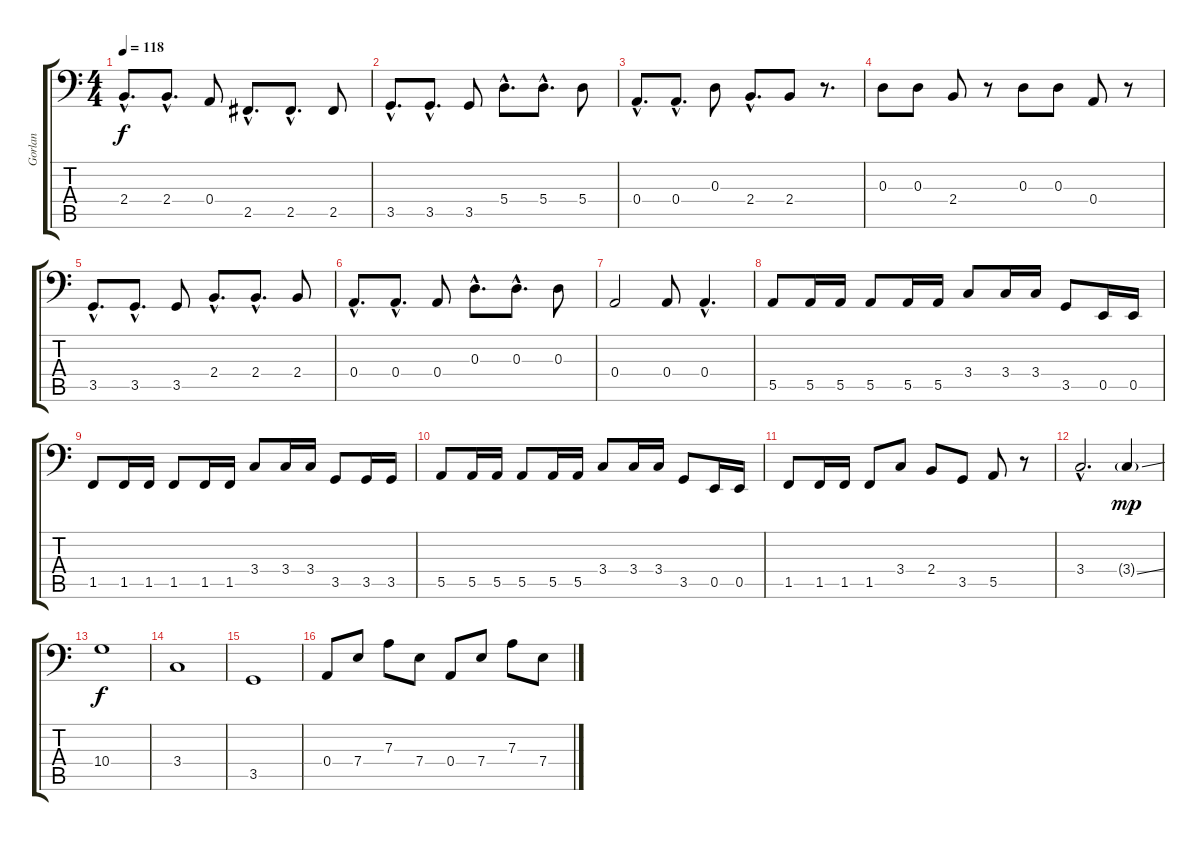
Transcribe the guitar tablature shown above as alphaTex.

\track ("Gorlan" "Gorlan") {instrument electricbassfinger}
\staff {score tabs}
\tuning (C3 G2 D2 A1 E1 B0) {hide}
\ts (4 4)
\tempo 118
\clef f4
\ks c
2.4{hac}.8{d dy f} 2.4{hac}.8{d} 0.4.8 2.5{hac}.8{d} 2.5{hac}.8{d} 2.5.8 |
3.5{hac}.8{d} 3.5{hac}.8{d} 3.5.8 5.4{hac}.8{d} 5.4{hac}.8{d} 5.4.8 |
0.4{hac}.8{d} 0.4{hac}.8{d} 0.3.8 2.4{hac}.8{d} 2.4.8 r.8{d} |
0.3.8 0.3.8 2.4.8 r.8 0.3.8 0.3.8 0.4.8 r.8 |
3.5{hac}.8{d} 3.5{hac}.8{d} 3.5.8 2.4{hac}.8{d} 2.4{hac}.8{d} 2.4.8 |
0.4{hac}.8{d} 0.4{hac}.8{d} 0.4.8 0.3{hac}.8{d} 0.3{hac}.8{d} 0.3.8 |
0.4.2 0.4.8 0.4{hac}.4{d} |
5.5.8 5.5.16 5.5.16 5.5.8 5.5.16 5.5.16 3.4.8 3.4.16 3.4.16 3.5.8 0.5.16 0.5.16 |
1.5.8 1.5.16 1.5.16 1.5.8 1.5.16 1.5.16 3.4.8 3.4.16 3.4.16 3.5.8 3.5.16 3.5.16 |
5.5.8 5.5.16 5.5.16 5.5.8 5.5.16 5.5.16 3.4.8 3.4.16 3.4.16 3.5.8 0.5.16 0.5.16 |
1.5.8 1.5.16 1.5.16 1.5.8 3.4.8 2.4.8 3.5.8 5.5.8 r.8 |
3.4{hac}.2{d} 3.4{ss g}.4{dy mp} |
10.4.1{dy f} |
3.4.1 |
3.5.1 |
0.4.8 7.4.8 7.3.8 7.4.8 0.4.8 7.4.8 7.3.8 7.4.8
